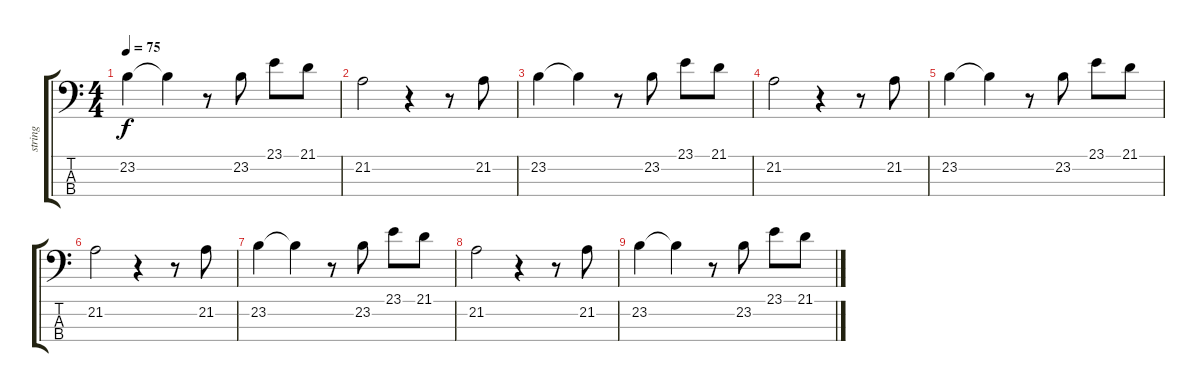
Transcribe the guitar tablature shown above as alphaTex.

\track ("string" "string") {instrument synthvoice}
\staff {score tabs}
\tuning (F2 C2 G1 D1) {hide}
\ts (4 4)
\tempo 75
\clef f4
\ks c
23.2.4{dy f} 23.2{t}.4 r.8 23.2.8 23.1.8 21.1.8 |
21.2.2 r.4 r.8 21.2.8 |
23.2.4 23.2{t}.4 r.8 23.2.8 23.1.8 21.1.8 |
21.2.2 r.4 r.8 21.2.8 |
23.2.4 23.2{t}.4 r.8 23.2.8 23.1.8 21.1.8 |
21.2.2{volume 14} r.4{volume 13} r.8 21.2.8 |
23.2.4{volume 11} 23.2{t}.4 r.8 23.2.8 23.1.8 21.1.8 |
21.2.2{volume 9} r.4{volume 7} r.8 21.2.8 |
23.2.4{volume 5} 23.2{t}.4 r.8{volume 3} 23.2.8 23.1.8 21.1.8
